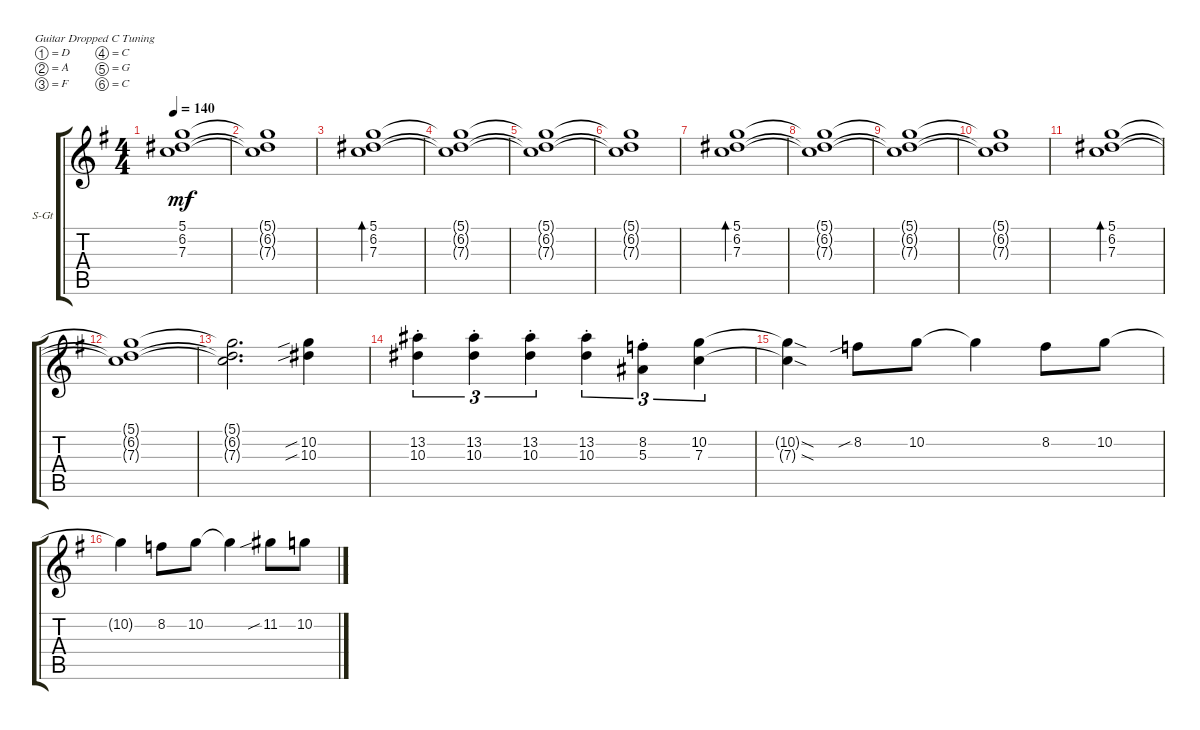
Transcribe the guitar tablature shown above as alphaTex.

\bracketExtendMode groupsimilarinstruments
\firstSystemTrackNameOrientation horizontal
\otherSystemsTrackNameOrientation horizontal
\track ("Steel Guitar" "S-Gt") {instrument acousticguitarsteel}
\staff {score tabs}
\tuning (D4 A3 F3 C3 G2 C2)
\ts (4 4)
\tempo 140
\clef g2
\ks eminor
(5.1{t} 6.2{t} 7.3{t}).1{dy mf} |
(5.1{t} 6.2{t} 7.3{t}).1 |
(7.3 6.2 5.1).1{bd 237} |
(5.1{t} 6.2{t} 7.3{t}).1 |
(5.1{t} 6.2{t} 7.3{t}).1 |
(5.1{t} 6.2{t} 7.3{t}).1 |
(7.3 6.2 5.1).1{bd 237} |
(5.1{t} 6.2{t} 7.3{t}).1 |
(5.1{t} 6.2{t} 7.3{t}).1 |
(5.1{t} 6.2{t} 7.3{t}).1 |
(7.3 6.2 5.1).1{bd 237} |
(5.1{t} 6.2{t} 7.3{t}).1 |
(5.1{t} 6.2{t} 7.3{t}).2{d} (10.3{sib} 10.2{sib}).4 |
(13.2{st} 10.3{st}).4{tu (3 2)} (13.2{st} 10.3{st}).4{tu (3 2)} (13.2{st} 10.3{st}).4{tu (3 2)} (13.2{st} 10.3{st}).4{tu (3 2)} (8.2{st} 5.3{st}).4{tu (3 2)} (10.2 7.3).4{tu (3 2)} |
(10.2{sod t} 7.3{sod t}).4 8.2{sib}.8 10.2.8 10.2{t}.4 8.2.8 10.2.8 |
10.2{t}.4 8.2.8 10.2.8 10.2{t}.4 11.2{sib}.8 10.2.8
